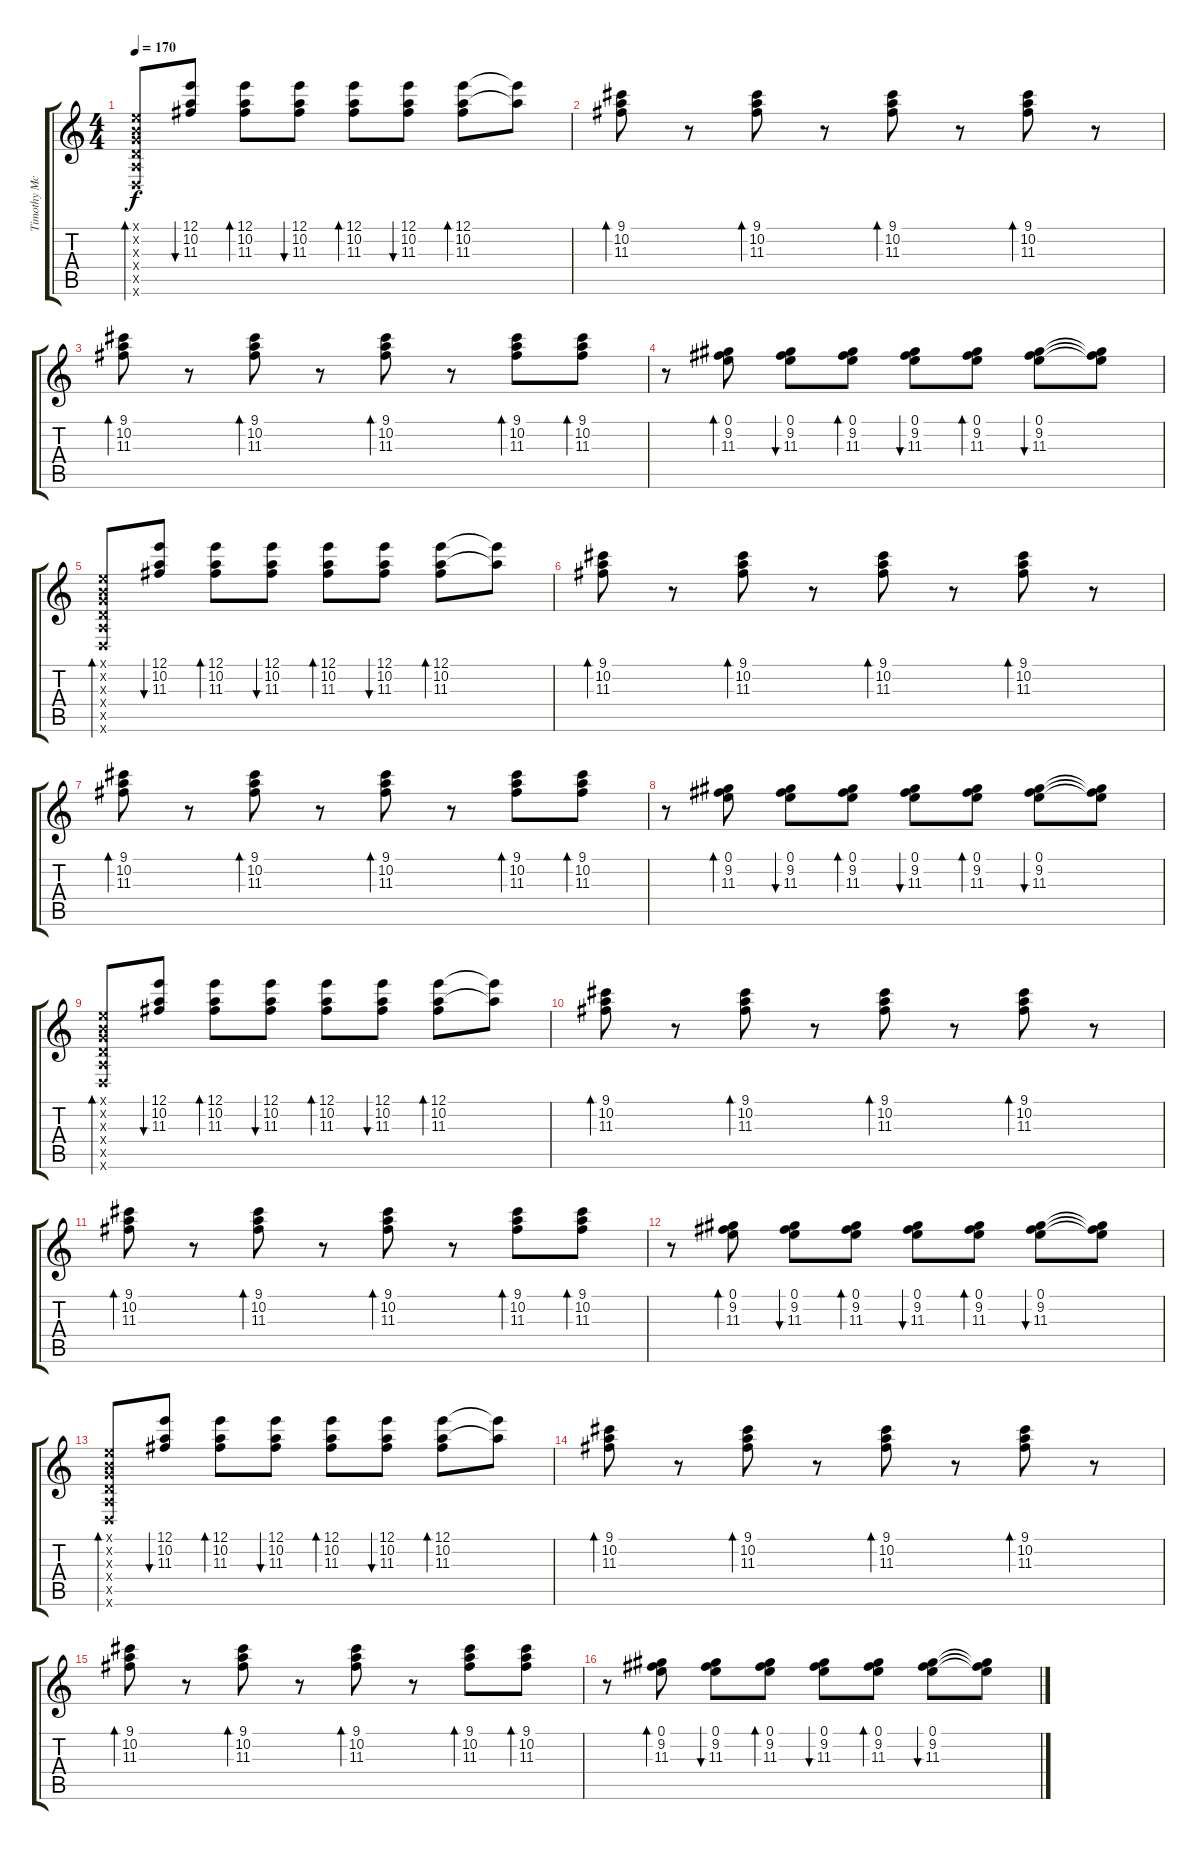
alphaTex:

\track ("Timothy McTague (Lead Guitar)" "Timothy Mc") {instrument distortionguitar}
\staff {score tabs}
\tuning (E4 B3 G3 D3 A2 D2) {hide}
\ts (4 4)
\tempo 170
\clef g2
\ks c
(0.1{x} 0.2{x} 0.3{x} 0.4{x} 0.5{x} 0.6{x}).8{bd 60 dy f} (12.1 10.2 11.3).8{bu 60} (12.1 10.2 11.3).8{bd 60} (12.1 10.2 11.3).8{bu 60} (12.1 10.2 11.3).8{bd 60} (12.1 10.2 11.3).8{bu 60} (12.1 10.2 11.3).8{bd 60} (12.1{t} 10.2{t}).8 |
(9.1 10.2 11.3).8{bd 60} r.8 (9.1 10.2 11.3).8{bd 60} r.8 (9.1 10.2 11.3).8{bd 60} r.8 (9.1 10.2 11.3).8{bd 60} r.8 |
(9.1 10.2 11.3).8{bd 60} r.8 (9.1 10.2 11.3).8{bd 60} r.8 (9.1 10.2 11.3).8{bd 60} r.8 (9.1 10.2 11.3).8{bd 60} (9.1 10.2 11.3).8{bd 60} |
r.8 (0.1 9.2 11.3).8{bd 60} (0.1 9.2 11.3).8{bu 60} (0.1 9.2 11.3).8{bd 60} (0.1 9.2 11.3).8{bu 60} (0.1 9.2 11.3).8{bd 60} (0.1 9.2 11.3).8{bu 60} (0.1{t} 9.2{t} 11.3{t}).8 |
(0.1{x} 0.2{x} 0.3{x} 0.4{x} 0.5{x} 0.6{x}).8{bd 60} (12.1 10.2 11.3).8{bu 60} (12.1 10.2 11.3).8{bd 60} (12.1 10.2 11.3).8{bu 60} (12.1 10.2 11.3).8{bd 60} (12.1 10.2 11.3).8{bu 60} (12.1 10.2 11.3).8{bd 60} (12.1{t} 10.2{t}).8 |
(9.1 10.2 11.3).8{bd 60} r.8 (9.1 10.2 11.3).8{bd 60} r.8 (9.1 10.2 11.3).8{bd 60} r.8 (9.1 10.2 11.3).8{bd 60} r.8 |
(9.1 10.2 11.3).8{bd 60} r.8 (9.1 10.2 11.3).8{bd 60} r.8 (9.1 10.2 11.3).8{bd 60} r.8 (9.1 10.2 11.3).8{bd 60} (9.1 10.2 11.3).8{bd 60} |
r.8 (0.1 9.2 11.3).8{bd 60} (0.1 9.2 11.3).8{bu 60} (0.1 9.2 11.3).8{bd 60} (0.1 9.2 11.3).8{bu 60} (0.1 9.2 11.3).8{bd 60} (0.1 9.2 11.3).8{bu 60} (0.1{t} 9.2{t} 11.3{t}).8 |
(0.1{x} 0.2{x} 0.3{x} 0.4{x} 0.5{x} 0.6{x}).8{bd 60} (12.1 10.2 11.3).8{bu 60} (12.1 10.2 11.3).8{bd 60} (12.1 10.2 11.3).8{bu 60} (12.1 10.2 11.3).8{bd 60} (12.1 10.2 11.3).8{bu 60} (12.1 10.2 11.3).8{bd 60} (12.1{t} 10.2{t}).8 |
(9.1 10.2 11.3).8{bd 60} r.8 (9.1 10.2 11.3).8{bd 60} r.8 (9.1 10.2 11.3).8{bd 60} r.8 (9.1 10.2 11.3).8{bd 60} r.8 |
(9.1 10.2 11.3).8{bd 60} r.8 (9.1 10.2 11.3).8{bd 60} r.8 (9.1 10.2 11.3).8{bd 60} r.8 (9.1 10.2 11.3).8{bd 60} (9.1 10.2 11.3).8{bd 60} |
r.8 (0.1 9.2 11.3).8{bd 60} (0.1 9.2 11.3).8{bu 60} (0.1 9.2 11.3).8{bd 60} (0.1 9.2 11.3).8{bu 60} (0.1 9.2 11.3).8{bd 60} (0.1 9.2 11.3).8{bu 60} (0.1{t} 9.2{t} 11.3{t}).8 |
(0.1{x} 0.2{x} 0.3{x} 0.4{x} 0.5{x} 0.6{x}).8{bd 60} (12.1 10.2 11.3).8{bu 60} (12.1 10.2 11.3).8{bd 60} (12.1 10.2 11.3).8{bu 60} (12.1 10.2 11.3).8{bd 60} (12.1 10.2 11.3).8{bu 60} (12.1 10.2 11.3).8{bd 60} (12.1{t} 10.2{t}).8 |
(9.1 10.2 11.3).8{bd 60} r.8 (9.1 10.2 11.3).8{bd 60} r.8 (9.1 10.2 11.3).8{bd 60} r.8 (9.1 10.2 11.3).8{bd 60} r.8 |
(9.1 10.2 11.3).8{bd 60} r.8 (9.1 10.2 11.3).8{bd 60} r.8 (9.1 10.2 11.3).8{bd 60} r.8 (9.1 10.2 11.3).8{bd 60} (9.1 10.2 11.3).8{bd 60} |
r.8 (0.1 9.2 11.3).8{bd 60} (0.1 9.2 11.3).8{bu 60} (0.1 9.2 11.3).8{bd 60} (0.1 9.2 11.3).8{bu 60} (0.1 9.2 11.3).8{bd 60} (0.1 9.2 11.3).8{bu 60} (0.1{t} 9.2{t} 11.3{t}).8
